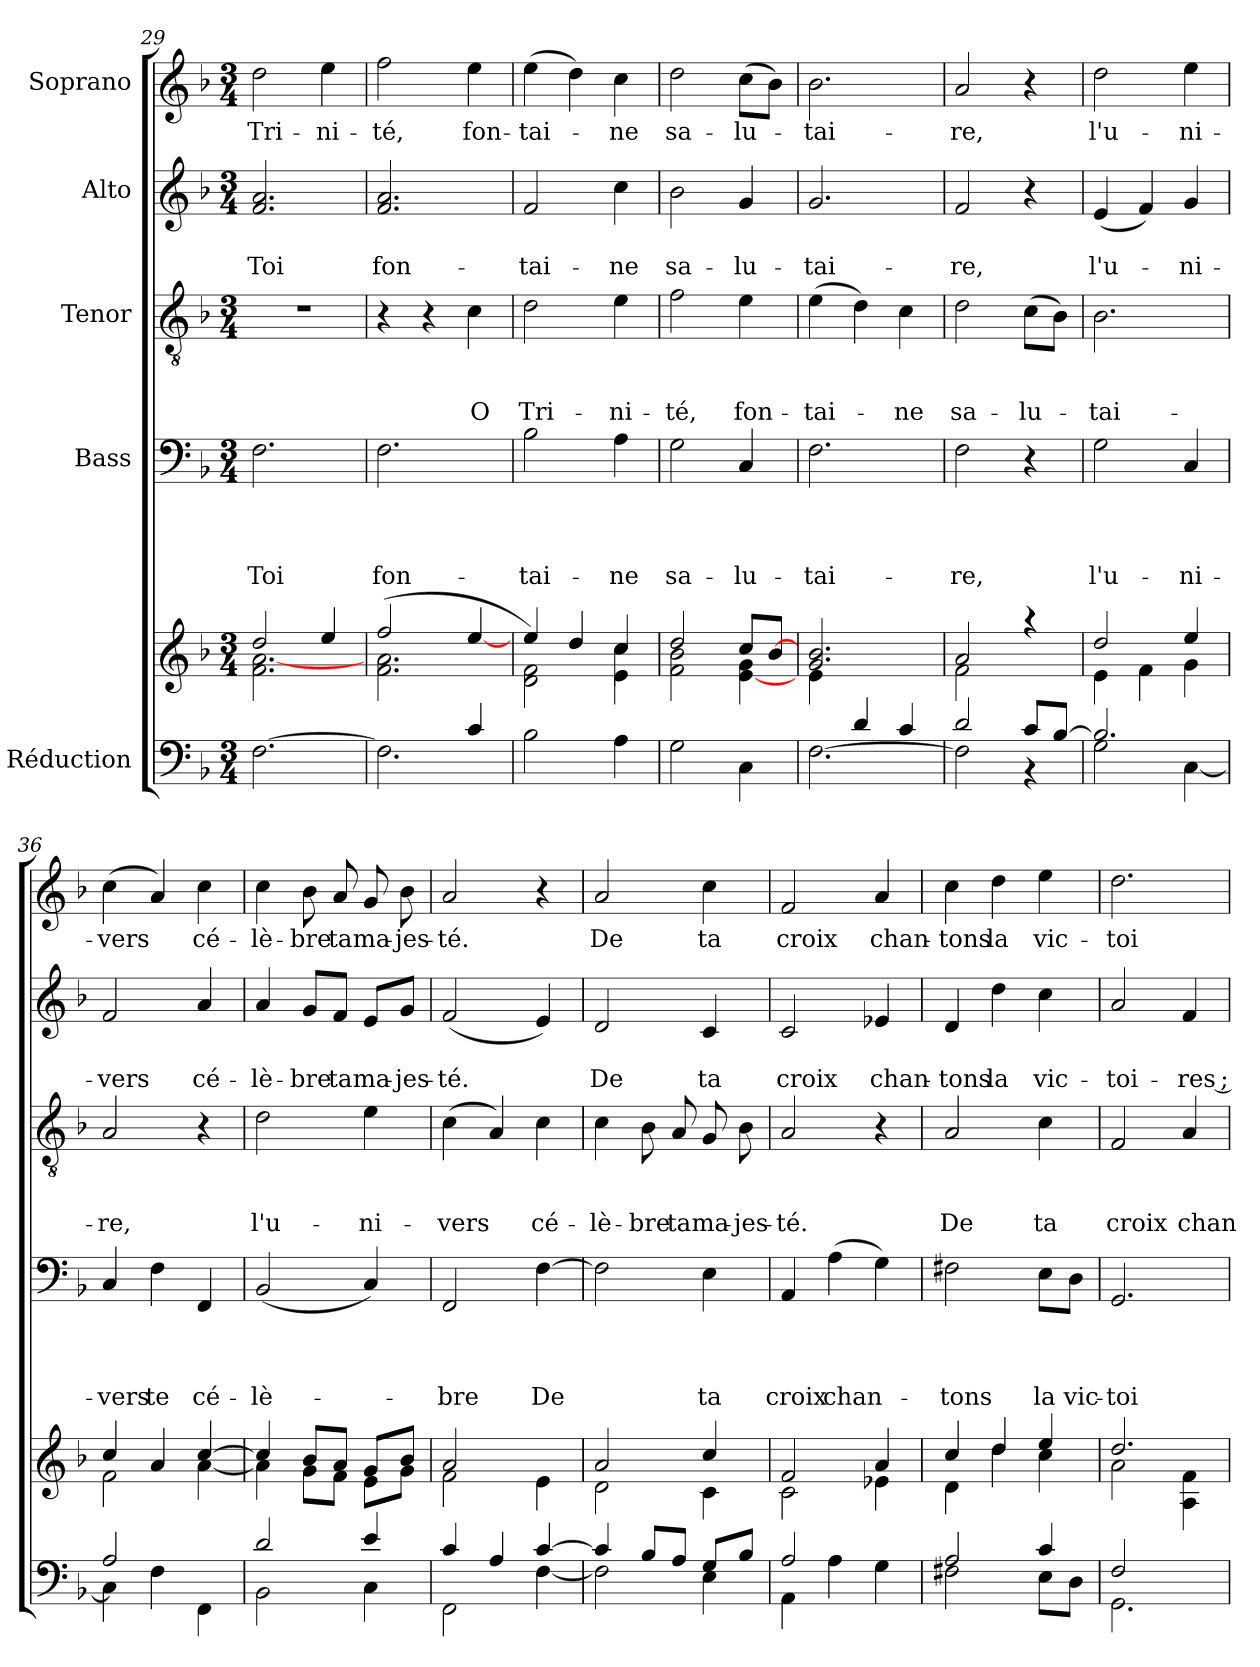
**kern	**kern	**kern	**text	**text	**text	**text	**kern	**text	**text	**text	**kern	**text	**text	**kern	**text
*part5	*part5	*part4	*part4	*part4	*part4	*part4	*part3	*part3	*part3	*part3	*part2	*part2	*part2	*part1	*part1
*staff6	*staff5	*staff4	*staff4	*staff4	*staff4	*staff4	*staff3	*staff3	*staff3	*staff3	*staff2	*staff2	*staff2	*staff1	*staff1
*I"Réduction	*	*I"Bass	*	*	*	*	*I"Tenor	*	*	*	*I"Alto	*	*	*I"Soprano	*
*clefF4	*clefG2	*clefF4	*	*	*	*	*clefGv2	*	*	*	*clefG2	*	*	*clefG2	*
*k[b-]	*k[b-]	*k[b-]	*	*	*	*	*k[b-]	*	*	*	*k[b-]	*	*	*k[b-]	*
*F:	*F:	*F:	*	*	*	*	*F:	*	*	*	*F:	*	*	*F:	*
*M3/4	*M3/4	*M3/4	*	*	*	*	*M3/4	*	*	*	*M3/4	*	*	*M3/4	*
=29	=29	=29	=29	=29	=29	=29	=29	=29	=29	=29	=29	=29	=29	=29	=29
*	*^	*	*	*	*	*	*	*	*	*	*	*	*	*	*
!	!	!	!	!	!	!	!LO:LY:b	!LO:N:vis=1	!	!	!	!	!	!LO:LY:b	!	!LO:LY:b
[>2.F\	2dd/	2.f\ [<2.a\	2.F\	.	.	.	Toi	2.r	.	.	.	2.f/ 2.a/	.	Toi	2dd\	Tri-
!	!	!	!	!	!	!	!	!	!	!	!	!	!	!	!	!LO:LY:b
.	4ee/	.	.	.	.	.	.	.	.	.	.	.	.	.	4ee\	-ni-
=30	=30	=30	=30	=30	=30	=30	=30	=30	=30	=30	=30	=30	=30	=30	=30	=30
*^	*	*	*	*	*	*	*	*	*	*	*	*	*	*	*	*
!	!	!	!	!	!	!	!	!LO:LY:b	!	!	!	!	!	!	!LO:LY:b	!	!LO:LY:b
2.F\]	2ryy	(2.f\ 2.a\	2ff/	2.F\	.	.	.	fon-	4r	.	.	.	2.f/ 2.a/	.	fon-	2ff\	-té,
.	.	.	.	.	.	.	.	.	4r	.	.	.	.	.	.	.	.
!	!	!	!	!	!	!	!	!	!	!	!	!LO:LY:b	!	!	!	!	!LO:LY:b
.	4c/	.	[>4ee/	.	.	.	.	.	4c\	.	.	O	.	.	.	4ee\	fon-
=31	=31	=31	=31	=31	=31	=31	=31	=31	=31	=31	=31	=31	=31	=31	=31	=31	=31
*	*	*	*^	*	*	*	*	*	*	*	*	*	*	*	*	*	*
!	!	!	!	!	!	!	!	!	!LO:LY:b	!	!	!	!LO:LY:b	!	!	!LO:LY:b	!	!LO:LY:b
*v	*v	*	*	*	*	*	*	*	*	*	*	*	*	*	*	*	*	*
2B-\	4ee/	2d\ 2f\)	2ryy	2B-\	.	.	.	-tai-	2d\	.	.	Tri-	2f/	.	-tai-	(>4ee\	-tai-
.	4dd/	.	.	.	.	.	.	.	.	.	.	.	.	.	.	4dd\)	.
!	!	!	!	!	!	!	!	!LO:LY:b	!	!	!	!LO:LY:b	!	!	!LO:LY:b	!	!LO:LY:b
4A\	4cc/	4e\	4cc\	4A\	.	.	.	-ne	4e\	.	.	-ni-	4cc\	.	-ne	4cc\	-ne
=32	=32	=32	=32	=32	=32	=32	=32	=32	=32	=32	=32	=32	=32	=32	=32	=32	=32
!	!	!	!	!	!	!	!	!LO:LY:b	!	!	!	!LO:LY:b	!	!	!LO:LY:b	!	!LO:LY:b
*	*	*v	*v	*	*	*	*	*	*	*	*	*	*	*	*	*	*
2G\	2dd/	2f\ 2b-\	2G\	.	.	.	sa-	2f\	.	.	-té,	2b-\	.	sa-	2dd\	sa-
!	!	!	!	!	!	!	!LO:LY:b	!	!	!	!LO:LY:b	!	!	!LO:LY:b	!	!LO:LY:b
4C\	8cc/L	[<4e\ 4g\	4C/	.	.	.	-lu-	4e\	.	.	fon-	4g/	.	-lu-	(>8cc\L	-lu-
.	[>8b-/J	.	.	.	.	.	.	.	.	.	.	.	.	.	8b-\J)	.
=33	=33	=33	=33	=33	=33	=33	=33	=33	=33	=33	=33	=33	=33	=33	=33	=33
*^	*	*	*	*	*	*	*	*	*	*	*	*	*	*	*	*
!	!	!	!	!	!	!	!	!LO:LY:b	!	!	!	!LO:LY:b	!	!	!LO:LY:b	!	!LO:LY:b
[<2.F\	4ryy	4e\	2.g/ 2.b-/	2.F\	.	.	.	-tai-	(>4e\	.	.	-tai-	2.g/	.	-tai-	2.b-\	-tai-
.	4d/	2ryy	.	.	.	.	.	.	4d\)	.	.	.	.	.	.	.	.
!	!	!	!	!	!	!	!	!	!	!	!	!LO:LY:b	!	!	!	!	!
.	4c/	.	.	.	.	.	.	.	4c\	.	.	-ne	.	.	.	.	.
=34	=34	=34	=34	=34	=34	=34	=34	=34	=34	=34	=34	=34	=34	=34	=34	=34	=34
!	!	!	!	!	!	!	!	!LO:LY:b	!	!	!	!LO:LY:b	!	!	!LO:LY:b	!	!LO:LY:b
2F\]	2d/	2a/	2f\	2F\	.	.	.	-re,	2d\	.	.	sa-	2f/	.	-re,	2a/	-re,
!	!	!	!	!	!	!	!	!	!	!	!	!LO:LY:b	!	!	!	!	!
8c/L	4rBB	4raa	4ryy	4r	.	.	.	.	(>8c\L	.	.	-lu-	4r	.	.	4r	.
[>8B-/J	.	.	.	.	.	.	.	.	8B-\J)	.	.	.	.	.	.	.	.
=35	=35	=35	=35	=35	=35	=35	=35	=35	=35	=35	=35	=35	=35	=35	=35	=35	=35
!	!	!	!	!	!	!	!	!LO:LY:b	!	!	!	!LO:LY:b	!	!	!LO:LY:b	!	!LO:LY:b
2.B-/]	2G\	2dd/	4e\	2G\	.	.	.	l'u-	2.B-\	.	.	-tai-	(<4e/	.	l'u-	2dd\	l'u-
.	.	.	4f\	.	.	.	.	.	.	.	.	.	4f/)	.	.	.	.
!	!	!	!	!	!	!	!	!LO:LY:b	!	!	!	!	!	!	!LO:LY:b	!	!LO:LY:b
.	[<4C\	4ee/	4g\	4C/	.	.	.	-ni-	.	.	.	.	4g/	.	-ni-	4ee\	-ni-
=36	=36	=36	=36	=36	=36	=36	=36	=36	=36	=36	=36	=36	=36	=36	=36	=36	=36
!	!	!	!	!	!	!	!	!LO:LY:b	!	!	!	!LO:LY:b	!	!	!LO:LY:b	!	!LO:LY:b
2A/	4C\]	4cc/	2f\	4C/	.	.	.	-vers	2A/	.	.	-re,	2f/	.	-vers	(>4cc\	-vers
!	!	!	!	!	!	!	!	!LO:LY:b	!	!	!	!	!	!	!	!	!
.	4F\	4a/	.	4F\	.	.	.	te	.	.	.	.	.	.	.	4a/)	.
!	!	!	!	!	!	!	!	!LO:LY:b	!	!	!	!	!	!	!LO:LY:b	!	!LO:LY:b
4ryy	4FF\	[>4cc/	[<4a\	4FF/	.	.	.	cé-	4r	.	.	.	4a/	.	cé-	4cc\	cé-
=37	=37	=37	=37	=37	=37	=37	=37	=37	=37	=37	=37	=37	=37	=37	=37	=37	=37
!	!	!	!	!	!	!	!	!LO:LY:b	!	!	!	!LO:LY:b	!	!	!LO:LY:b	!	!LO:LY:b
2d/	2BB-\	4cc/]	4a\]	(<2BB-/	.	.	.	-lè-	2d\	.	.	l'u-	4a/	.	-lè-	4cc\	-lè-
!	!	!	!	!	!	!	!	!	!	!	!	!	!	!	!LO:LY:b:rj	!	!LO:LY:b:rj
.	.	8b-/L	8g\L	.	.	.	.	.	.	.	.	.	8g/L	.	-bre	8b-\	-bre
!	!	!	!	!	!	!	!	!	!	!	!	!	!	!	!LO:LY:b	!	!LO:LY:b
.	.	8a/J	8f\J	.	.	.	.	.	.	.	.	.	8f/J	.	ta	8a/	ta
!	!	!	!	!	!	!	!	!	!	!	!	!LO:LY:b	!	!	!LO:LY:b	!	!LO:LY:b
4e/	4C\	8g/L	8e\L	4C/)	.	.	.	.	4e\	.	.	-ni-	8e/L	.	ma-	8g/	ma-
!	!	!	!	!	!	!	!	!	!	!	!	!	!	!	!LO:LY:b	!	!LO:LY:b
.	.	8b-/J	8g\J	.	.	.	.	.	.	.	.	.	8g/J	.	-jes-	8b-\	-jes-
!!LO:PB:g=z
=38	=38	=38	=38	=38	=38	=38	=38	=38	=38	=38	=38	=38	=38	=38	=38	=38	=38
!	!	!	!	!	!	!	!	!LO:LY:b	!	!	!	!LO:LY:b	!	!	!LO:LY:b	!	!LO:LY:b
4c/	2FF\	2a/	2f\	2FF/	.	.	.	-bre	(>4c\	.	.	-vers	(<2f/	.	-té.	2a/	-té.
4A/	.	.	.	.	.	.	.	.	4A/)	.	.	.	.	.	.	.	.
!	!	!	!	!	!	!	!	!LO:LY:b	!	!	!	!LO:LY:b	!	!	!	!	!
[>4c/	[<4F\	4ryy	4e\	[>4F\	.	.	.	De	4c\	.	.	cé-	4e/)	.	.	4r	.
=39	=39	=39	=39	=39	=39	=39	=39	=39	=39	=39	=39	=39	=39	=39	=39	=39	=39
!	!	!	!	!	!	!	!	!	!	!	!	!LO:LY:b	!	!	!LO:LY:b	!	!LO:LY:b
4c/]	2F\]	2a/	2d\	2F\]	.	.	.	.	4c\	.	.	-lè-	2d/	.	De	2a/	De
!	!	!	!	!	!	!	!	!	!	!	!	!LO:LY:b:rj	!	!	!	!	!
8B-/L	.	.	.	.	.	.	.	.	8B-\	.	.	-bre	.	.	.	.	.
!	!	!	!	!	!	!	!	!	!	!	!	!LO:LY:b	!	!	!	!	!
8A/J	.	.	.	.	.	.	.	.	8A/	.	.	ta	.	.	.	.	.
!	!	!	!	!	!	!	!	!LO:LY:b	!	!	!	!LO:LY:b	!	!	!LO:LY:b	!	!LO:LY:b
8G/L	4E\	4cc/	4c\	4E\	.	.	.	ta	8G/	.	.	ma-	4c/	.	ta	4cc\	ta
!	!	!	!	!	!	!	!	!	!	!	!	!LO:LY:b:rj	!	!	!	!	!
8B-/J	.	.	.	.	.	.	.	.	8B-\	.	.	-jes-	.	.	.	.	.
=40	=40	=40	=40	=40	=40	=40	=40	=40	=40	=40	=40	=40	=40	=40	=40	=40	=40
!	!	!	!	!	!	!	!	!LO:LY:b	!	!	!	!LO:LY:b	!	!	!LO:LY:b	!	!LO:LY:b
2A/	4AA\	2f/	2c\	4AA/	.	.	.	croix	2A/	.	.	-té.	2c/	.	croix	2f/	croix
!	!	!	!	!	!	!	!	!LO:LY:b	!	!	!	!	!	!	!	!	!
.	4A\	.	.	(>4A\	.	.	.	chan-	.	.	.	.	.	.	.	.	.
!	!	!	!	!	!	!	!	!	!	!	!	!	!	!	!LO:LY:b	!	!LO:LY:b
4ryy	4G\	4a/	4e-X\	4G\)	.	.	.	.	4r	.	.	.	4e-X/	.	chan-	4a/	chan-
=41	=41	=41	=41	=41	=41	=41	=41	=41	=41	=41	=41	=41	=41	=41	=41	=41	=41
!	!	!	!	!	!	!	!	!LO:LY:b	!	!	!	!LO:LY:b	!	!	!LO:LY:b	!	!LO:LY:b
2A/	2F#X\	4cc/	4d\	2F#X\	.	.	.	-tons	2A/	.	.	De	4d/	.	-tons	4cc\	-tons
!	!	!	!	!	!	!	!	!	!	!	!	!	!	!	!LO:LY:b	!	!LO:LY:b
.	.	4dd/	4dd\	.	.	.	.	.	.	.	.	.	4dd\	.	la	4dd\	la
!	!	!	!	!	!	!	!	!LO:LY:b	!	!	!	!LO:LY:b	!	!	!LO:LY:b	!	!LO:LY:b
4c/	8E\L	4ee/	4cc\	8E\L	.	.	.	la	4c\	.	.	ta	4cc\	.	vic-	4ee\	vic-
!	!	!	!	!	!	!	!	!LO:LY:b	!	!	!	!	!	!	!	!	!
.	8D\J	.	.	8D\J	.	.	.	vic-	.	.	.	.	.	.	.	.	.
=42	=42	=42	=42	=42	=42	=42	=42	=42	=42	=42	=42	=42	=42	=42	=42	=42	=42
!	!	!	!	!	!	!	!	!LO:LY:b	!	!	!	!LO:LY:b	!	!	!LO:LY:b	!	!LO:LY:b
2F/	2.GG\	2.dd/	2a\	2.GG/	.	.	.	-toi-	2F/	.	.	croix	2a/	.	-toi-	2.dd\	-toi-
!	!	!	!	!	!	!	!	!	!	!	!	!LO:LY:b	!	!	!LO:LY:b	!	!
4ryy	.	.	4A\ 4f\	.	.	.	.	.	4A/	.	.	chan-	4f/	.	-res ;	.	.
*v	*v	*	*	*	*	*	*	*	*	*	*	*	*	*	*	*	*
*	*v	*v	*	*	*	*	*	*	*	*	*	*	*	*	*	*
=	=	=	=	=	=	=	=	=	=	=	=	=	=	=	=
*-	*-	*-	*-	*-	*-	*-	*-	*-	*-	*-	*-	*-	*-	*-	*-
